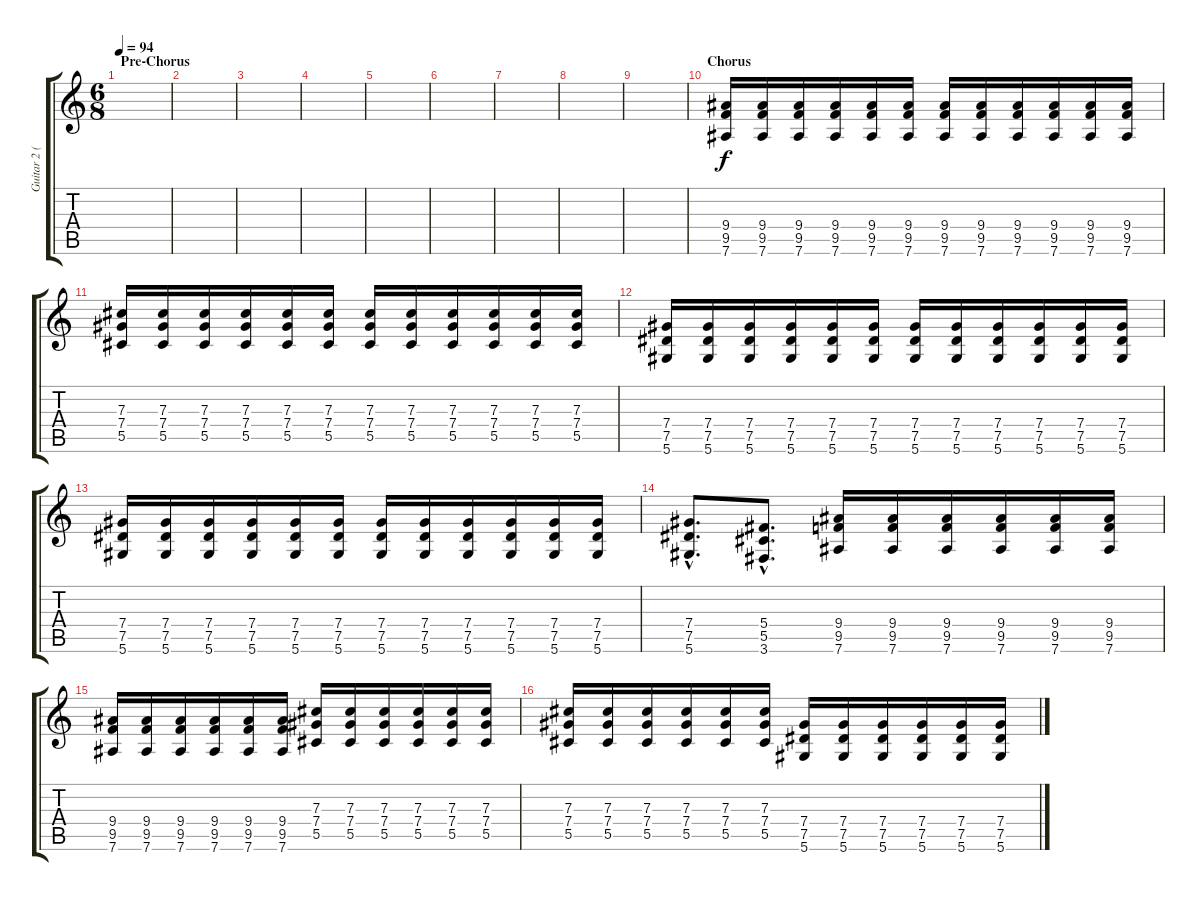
\track ("Guitar 2 (Studio)" "Guitar 2 (") {instrument distortionguitar}
\staff {score tabs}
\tuning (Eb4 Bb3 Gb3 Db3 Ab2 Eb2) {hide}
\ts (6 8)
\section ("" "Pre-Chorus")
\tempo 94
\clef g2
\ks c
|
|
|
|
|
|
|
|
|
\section ("" "Chorus")
(9.4 9.5 7.6).16{balance 12} (9.4 9.5 7.6).16 (9.4 9.5 7.6).16 (9.4 9.5 7.6).16 (9.4 9.5 7.6).16 (9.4 9.5 7.6).16 (9.4 9.5 7.6).16 (9.4 9.5 7.6).16 (9.4 9.5 7.6).16 (9.4 9.5 7.6).16 (9.4 9.5 7.6).16 (9.4 9.5 7.6).16 |
(7.3 7.4 5.5).16 (7.3 7.4 5.5).16 (7.3 7.4 5.5).16 (7.3 7.4 5.5).16 (7.3 7.4 5.5).16 (7.3 7.4 5.5).16 (7.3 7.4 5.5).16 (7.3 7.4 5.5).16 (7.3 7.4 5.5).16 (7.3 7.4 5.5).16 (7.3 7.4 5.5).16 (7.3 7.4 5.5).16 |
(7.4 7.5 5.6).16 (7.4 7.5 5.6).16 (7.4 7.5 5.6).16 (7.4 7.5 5.6).16 (7.4 7.5 5.6).16 (7.4 7.5 5.6).16 (7.4 7.5 5.6).16 (7.4 7.5 5.6).16 (7.4 7.5 5.6).16 (7.4 7.5 5.6).16 (7.4 7.5 5.6).16 (7.4 7.5 5.6).16 |
(7.4 7.5 5.6).16 (7.4 7.5 5.6).16 (7.4 7.5 5.6).16 (7.4 7.5 5.6).16 (7.4 7.5 5.6).16 (7.4 7.5 5.6).16 (7.4 7.5 5.6).16 (7.4 7.5 5.6).16 (7.4 7.5 5.6).16 (7.4 7.5 5.6).16 (7.4 7.5 5.6).16 (7.4 7.5 5.6).16 |
(7.4{hac} 7.5{hac} 5.6{hac}).8{d} (5.4{hac} 5.5{hac} 3.6{hac}).8{d} (9.4 9.5 7.6).16 (9.4 9.5 7.6).16 (9.4 9.5 7.6).16 (9.4 9.5 7.6).16 (9.4 9.5 7.6).16 (9.4 9.5 7.6).16 |
(9.4 9.5 7.6).16 (9.4 9.5 7.6).16 (9.4 9.5 7.6).16 (9.4 9.5 7.6).16 (9.4 9.5 7.6).16 (9.4 9.5 7.6).16 (7.3 7.4 5.5).16 (7.3 7.4 5.5).16 (7.3 7.4 5.5).16 (7.3 7.4 5.5).16 (7.3 7.4 5.5).16 (7.3 7.4 5.5).16 |
(7.3 7.4 5.5).16 (7.3 7.4 5.5).16 (7.3 7.4 5.5).16 (7.3 7.4 5.5).16 (7.3 7.4 5.5).16 (7.3 7.4 5.5).16 (7.4 7.5 5.6).16 (7.4 7.5 5.6).16 (7.4 7.5 5.6).16 (7.4 7.5 5.6).16 (7.4 7.5 5.6).16 (7.4 7.5 5.6).16
